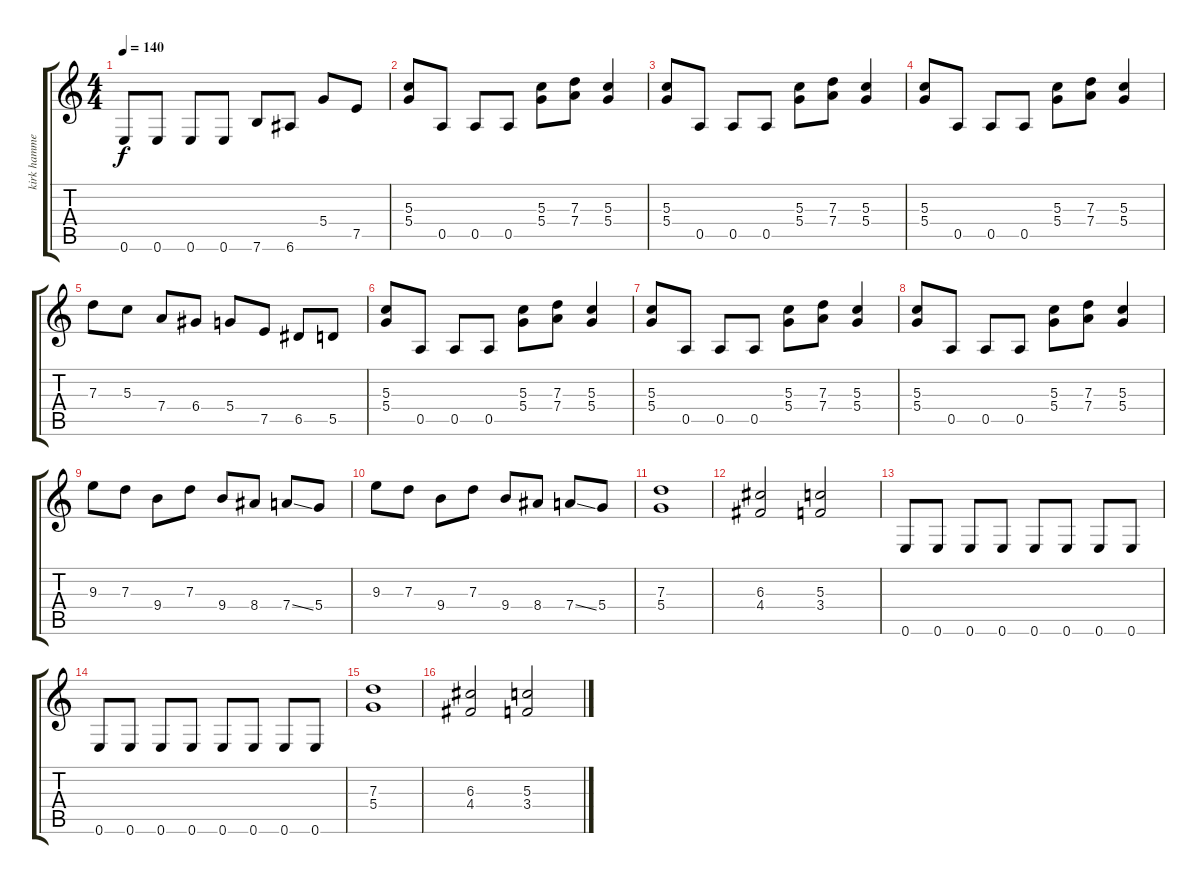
\track ("kirk hammett" "kirk hamme") {instrument distortionguitar}
\staff {score tabs}
\tuning (E4 B3 G3 D3 A2 E2) {hide}
\ts (4 4)
\tempo 140
\clef g2
\ks c
0.6.8{dy f} 0.6.8 0.6.8 0.6.8 7.6.8 6.6.8 5.4.8 7.5.8 |
(5.3 5.4).8 0.5.8 0.5.8 0.5.8 (5.3 5.4).8 (7.3 7.4).8 (5.3 5.4).4 |
(5.3 5.4).8 0.5.8 0.5.8 0.5.8 (5.3 5.4).8 (7.3 7.4).8 (5.3 5.4).4 |
(5.3 5.4).8 0.5.8 0.5.8 0.5.8 (5.3 5.4).8 (7.3 7.4).8 (5.3 5.4).4 |
7.3.8 5.3.8 7.4.8 6.4.8 5.4.8 7.5.8 6.5.8 5.5.8 |
(5.3 5.4).8 0.5.8 0.5.8 0.5.8 (5.3 5.4).8 (7.3 7.4).8 (5.3 5.4).4 |
(5.3 5.4).8 0.5.8 0.5.8 0.5.8 (5.3 5.4).8 (7.3 7.4).8 (5.3 5.4).4 |
(5.3 5.4).8 0.5.8 0.5.8 0.5.8 (5.3 5.4).8 (7.3 7.4).8 (5.3 5.4).4 |
9.3.8 7.3.8 9.4.8 7.3.8 9.4.8 8.4.8 7.4{ss}.8 5.4.8 |
9.3.8 7.3.8 9.4.8 7.3.8 9.4.8 8.4.8 7.4{ss}.8 5.4.8 |
(7.3 5.4).1 |
(6.3 4.4).2 (5.3 3.4).2 |
0.6.8 0.6.8 0.6.8 0.6.8 0.6.8 0.6.8 0.6.8 0.6.8 |
0.6.8 0.6.8 0.6.8 0.6.8 0.6.8 0.6.8 0.6.8 0.6.8 |
(7.3 5.4).1 |
(6.3 4.4).2 (5.3 3.4).2
